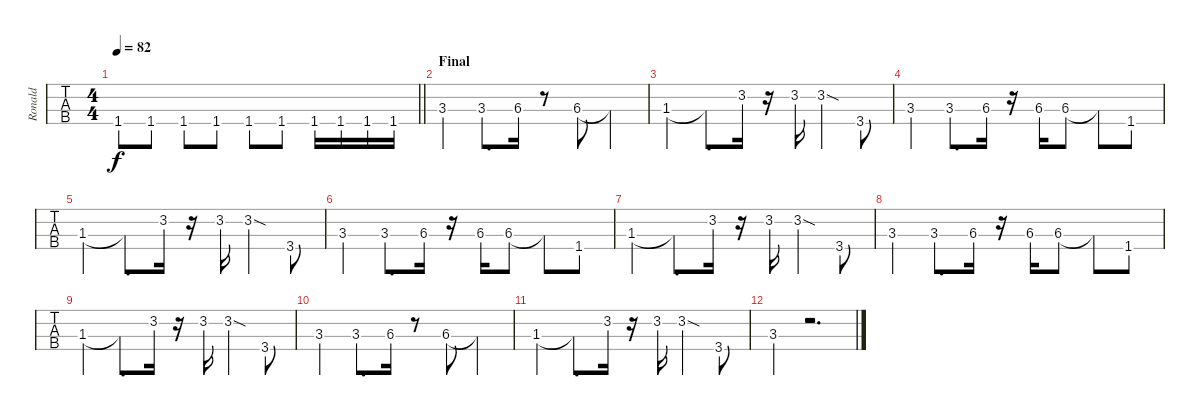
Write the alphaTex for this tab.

\track ("Ronald" "Ronald") {instrument electricbassfinger}
\staff {tabs}
\tuning (G2 D2 A1 E1) {hide}
\ts (4 4)
\tempo 82
\clef f4
\barLineRight lightlight
\ks cminor
1.4.8{dy f} 1.4.8 1.4.8 1.4.8 1.4.8 1.4.8 1.4.16 1.4.16 1.4.16 1.4.16 |
\section ("" "Final")
3.3.4 3.3.8{d} 6.3.16 r.8 6.3.8 6.3{t}.4 |
1.3.4 1.3{t}.8{d} 3.2.16 r.16 3.2.16 3.2{sod}.4 3.4.8 |
3.3.4 3.3.8{d} 6.3.16 r.16 6.3.16 6.3.8 6.3{t}.8 1.4.8 |
1.3.4 1.3{t}.8{d} 3.2.16 r.16 3.2.16 3.2{sod}.4 3.4.8 |
3.3.4 3.3.8{d} 6.3.16 r.16 6.3.16 6.3.8 6.3{t}.8 1.4.8 |
1.3.4 1.3{t}.8{d} 3.2.16 r.16 3.2.16 3.2{sod}.4 3.4.8 |
3.3.4 3.3.8{d} 6.3.16 r.16 6.3.16 6.3.8 6.3{t}.8 1.4.8 |
1.3.4 1.3{t}.8{d} 3.2.16 r.16 3.2.16 3.2{sod}.4 3.4.8 |
3.3.4 3.3.8{d} 6.3.16 r.8 6.3.8 6.3{t}.4 |
1.3.4 1.3{t}.8{d} 3.2.16 r.16 3.2.16 3.2{sod}.4 3.4.8 |
3.3.4 r.2{d}
